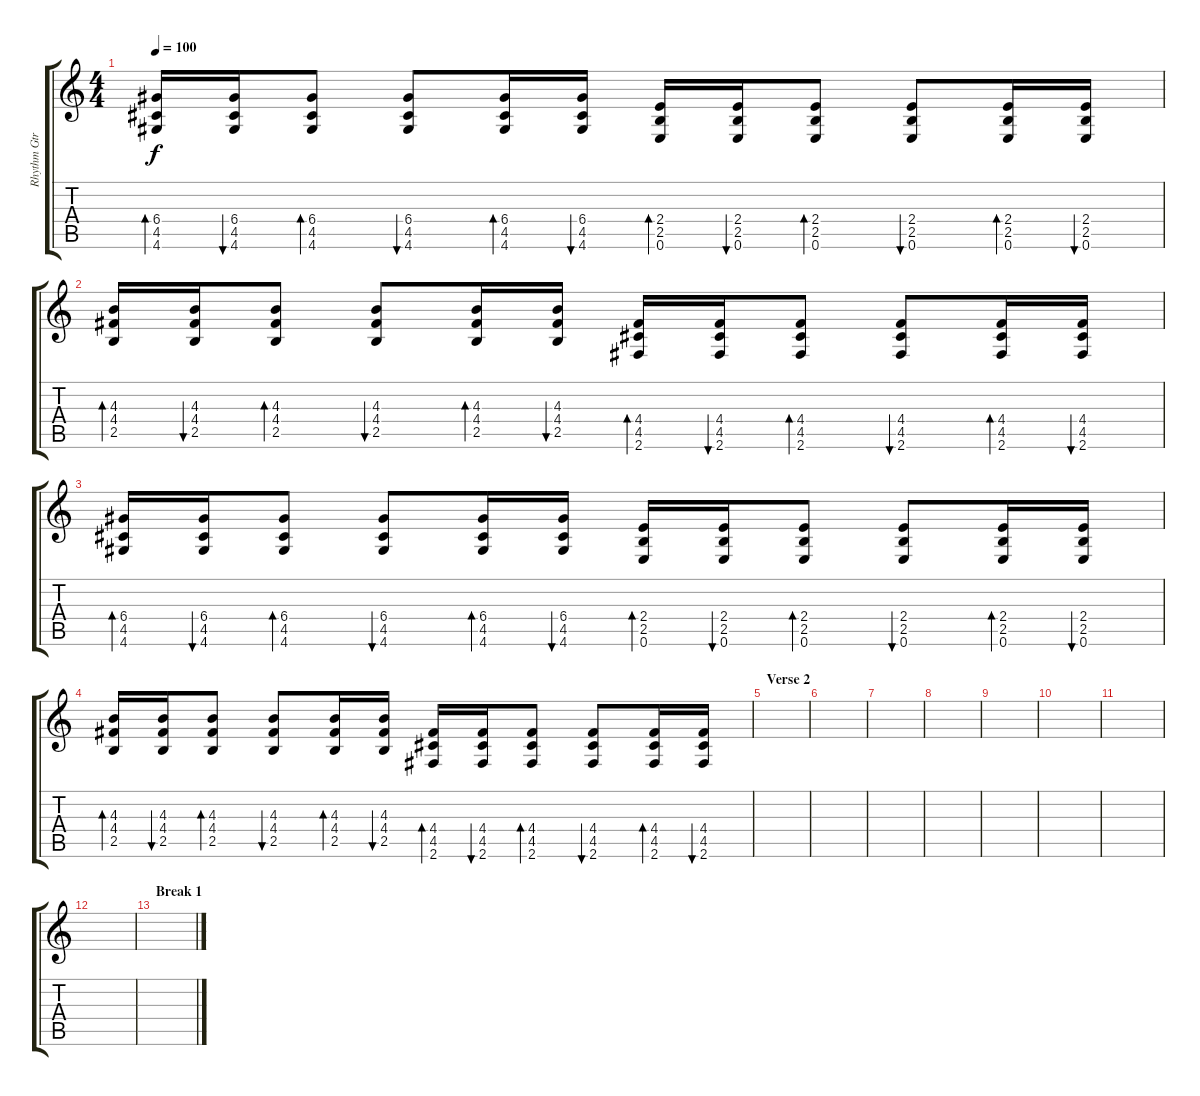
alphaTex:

\track ("Rhythm Gtr" "Rhythm Gtr") {instrument overdrivenguitar}
\staff {score tabs}
\tuning (E4 B3 G3 D3 A2 E2) {hide}
\ts (4 4)
\tempo 100
\clef g2
\ks c
(6.4 4.5 4.6).16{bd 60 dy f} (6.4 4.5 4.6).16{bu 60} (6.4 4.5 4.6).8{bd 60} (6.4 4.5 4.6).8{bu 60} (6.4 4.5 4.6).16{bd 60} (6.4 4.5 4.6).16{bu 60} (2.4 2.5 0.6).16{bd 60} (2.4 2.5 0.6).16{bu 60} (2.4 2.5 0.6).8{bd 60} (2.4 2.5 0.6).8{bu 60} (2.4 2.5 0.6).16{bd 60} (2.4 2.5 0.6).16{bu 60} |
(4.3 4.4 2.5).16{bd 60} (4.3 4.4 2.5).16{bu 60} (4.3 4.4 2.5).8{bd 60} (4.3 4.4 2.5).8{bu 60} (4.3 4.4 2.5).16{bd 60} (4.3 4.4 2.5).16{bu 60} (4.4 4.5 2.6).16{bd 60} (4.4 4.5 2.6).16{bu 60} (4.4 4.5 2.6).8{bd 60} (4.4 4.5 2.6).8{bu 60} (4.4 4.5 2.6).16{bd 60} (4.4 4.5 2.6).16{bu 60} |
(6.4 4.5 4.6).16{bd 60} (6.4 4.5 4.6).16{bu 60} (6.4 4.5 4.6).8{bd 60} (6.4 4.5 4.6).8{bu 60} (6.4 4.5 4.6).16{bd 60} (6.4 4.5 4.6).16{bu 60} (2.4 2.5 0.6).16{bd 60} (2.4 2.5 0.6).16{bu 60} (2.4 2.5 0.6).8{bd 60} (2.4 2.5 0.6).8{bu 60} (2.4 2.5 0.6).16{bd 60} (2.4 2.5 0.6).16{bu 60} |
(4.3 4.4 2.5).16{bd 60} (4.3 4.4 2.5).16{bu 60} (4.3 4.4 2.5).8{bd 60} (4.3 4.4 2.5).8{bu 60} (4.3 4.4 2.5).16{bd 60} (4.3 4.4 2.5).16{bu 60} (4.4 4.5 2.6).16{bd 60} (4.4 4.5 2.6).16{bu 60} (4.4 4.5 2.6).8{bd 60} (4.4 4.5 2.6).8{bu 60} (4.4 4.5 2.6).16{bd 60} (4.4 4.5 2.6).16{bu 60} |
\section ("" "Verse 2")
|
|
|
|
|
|
|
|
\section ("" "Break 1")
